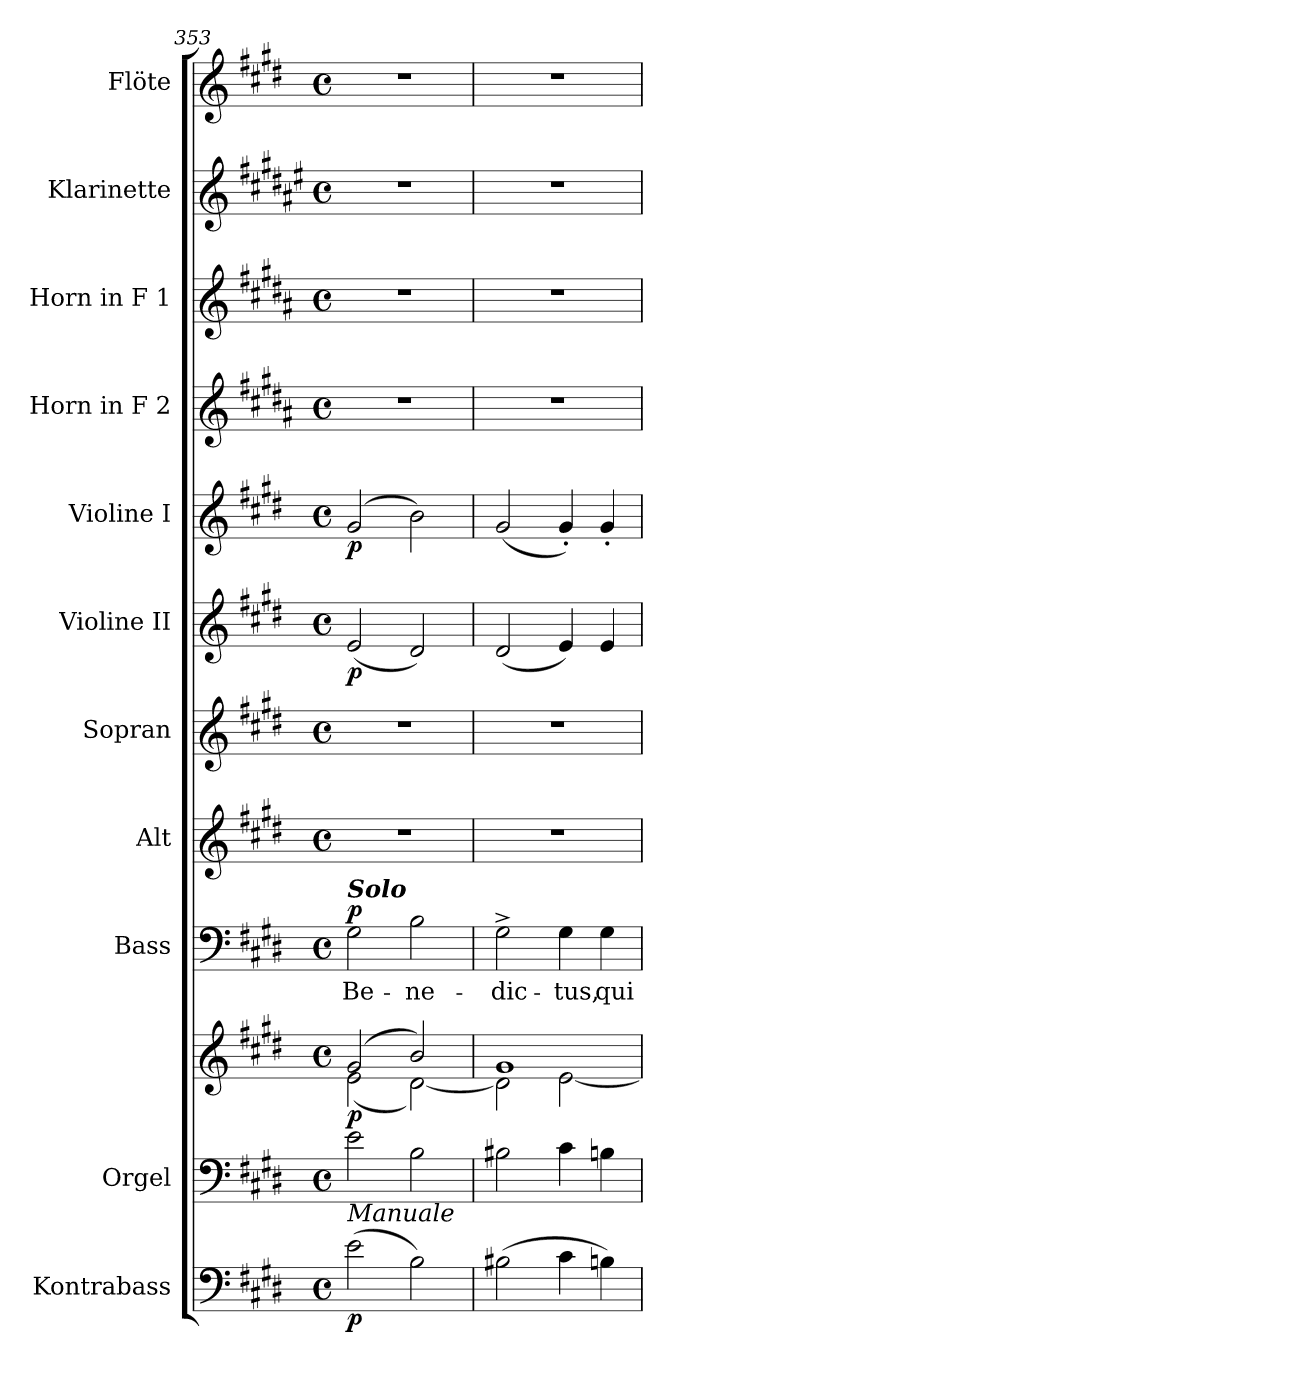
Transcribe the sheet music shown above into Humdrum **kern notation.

**kern	**dynam	**kern	**kern	**dynam	**kern	**text	**dynam	**kern	**kern	**kern	**dynam	**kern	**dynam	**kern	**kern	**kern	**kern
*part11	*part11	*part10	*part10	*part10	*part9	*part9	*part9	*part8	*part7	*part6	*part6	*part5	*part5	*part4	*part3	*part2	*part1
*staff12	*staff12	*staff11	*staff10	*staff10/11	*staff9	*staff9	*staff9	*staff8	*staff7	*staff6	*staff6	*staff5	*staff5	*staff4	*staff3	*staff2	*staff1
*I"Kontrabass	*	*I"Orgel	*	*	*I"Bass	*	*	*I"Alt	*I"Sopran	*I"Violine II	*	*I"Violine I	*	*I"Horn in F 2	*I"Horn in F 1	*I"Klarinette	*I"Flöte
*I'Kb.	*	*I'Org.	*	*	*I'B.	*	*	*I'A.	*I'S.	*I'Vl. II	*	*I'Vl. I	*	*	*	*I'Kl.	*I'Fl.
*clefF4	*	*clefF4	*clefG2	*	*clefF4	*	*	*clefG2	*clefG2	*clefG2	*	*clefG2	*	*clefG2	*clefG2	*clefG2	*clefG2
*ITrd7c12	*	*	*	*	*	*	*	*	*	*	*	*	*	*ITrd4c7	*ITrd4c7	*ITrd1c2	*
*k[f#c#g#d#]	*	*k[f#c#g#d#]	*k[f#c#g#d#]	*	*k[f#c#g#d#]	*	*	*k[f#c#g#d#]	*k[f#c#g#d#]	*k[f#c#g#d#]	*	*k[f#c#g#d#]	*	*k[f#c#g#d#]	*k[f#c#g#d#]	*k[f#c#g#d#]	*k[f#c#g#d#]
*E:	*	*E:	*E:	*	*E:	*	*	*E:	*E:	*E:	*	*E:	*	*E:	*E:	*E:	*E:
*M4/4	*	*M4/4	*M4/4	*	*M4/4	*	*	*M4/4	*M4/4	*M4/4	*	*M4/4	*	*M4/4	*M4/4	*M4/4	*M4/4
*met(c)	*	*met(c)	*met(c)	*	*met(c)	*	*	*met(c)	*met(c)	*met(c)	*	*met(c)	*	*met(c)	*met(c)	*met(c)	*met(c)
=353	=353	=353	=353	=353	=353	=353	=353	=353	=353	=353	=353	=353	=353	=353	=353	=353	=353
*	*	*	*^	*	*	*	*	*	*	*	*	*	*	*	*	*	*
!	!	!	!	!	!	!LO:TX:a:Bi:t=Solo	!	!	!	!	!	!	!	!	!	!	!	!
!	!	!LO:TX:b:i:t=Manuale	!	!	!	!	!	!	!	!	!	!	!	!	!	!	!	!
!	!LO:DY:b	!	!	!	!LO:DY:b	!	!LO:LY:b	!LO:DY:a	!	!	!	!LO:DY:b	!	!LO:DY:b	!	!	!	!
(>2E\	p	2e\	(2g#/	(<2e\	p	2G#\	Be-	p	1r	1r	(<2e/	p	(2g#/	p	1r	1r	1r	1r
!	!	!	!	!	!	!	!LO:LY:b	!	!	!	!	!	!	!	!	!	!	!
2BB\)	.	2B\	2b/)	[<2d#\)	.	2B\	-ne-	.	.	.	2d#/)	.	2b\)	.	.	.	.	.
=354	=354	=354	=354	=354	=354	=354	=354	=354	=354	=354	=354	=354	=354	=354	=354	=354	=354	=354
!	!	!	!	!	!	!	!LO:LY:b	!	!	!	!	!	!	!	!	!	!	!
(>2BB#X\	.	2B#X\	1g#	2d#\]	.	2G#^>\	-dic-	.	1r	1r	(<2d#/	.	(<2g#/	.	1r	1r	1r	1r
!	!	!	!	!	!	!	!LO:LY:b	!	!	!	!	!	!	!	!	!	!	!
4C#\	.	4c#\	.	[<2e\	.	4G#\	-tus,	.	.	.	4e/)	.	4g#'</)	.	.	.	.	.
!	!	!	!	!	!	!	!LO:LY:b	!	!	!	!	!	!	!	!	!	!	!
4BBn\)	.	4Bn\	.	.	.	4G#\	qui	.	.	.	4e/	.	4g#'</	.	.	.	.	.
*	*	*	*v	*v	*	*	*	*	*	*	*	*	*	*	*	*	*	*
=	=	=	=	=	=	=	=	=	=	=	=	=	=	=	=	=	=
*-	*-	*-	*-	*-	*-	*-	*-	*-	*-	*-	*-	*-	*-	*-	*-	*-	*-
